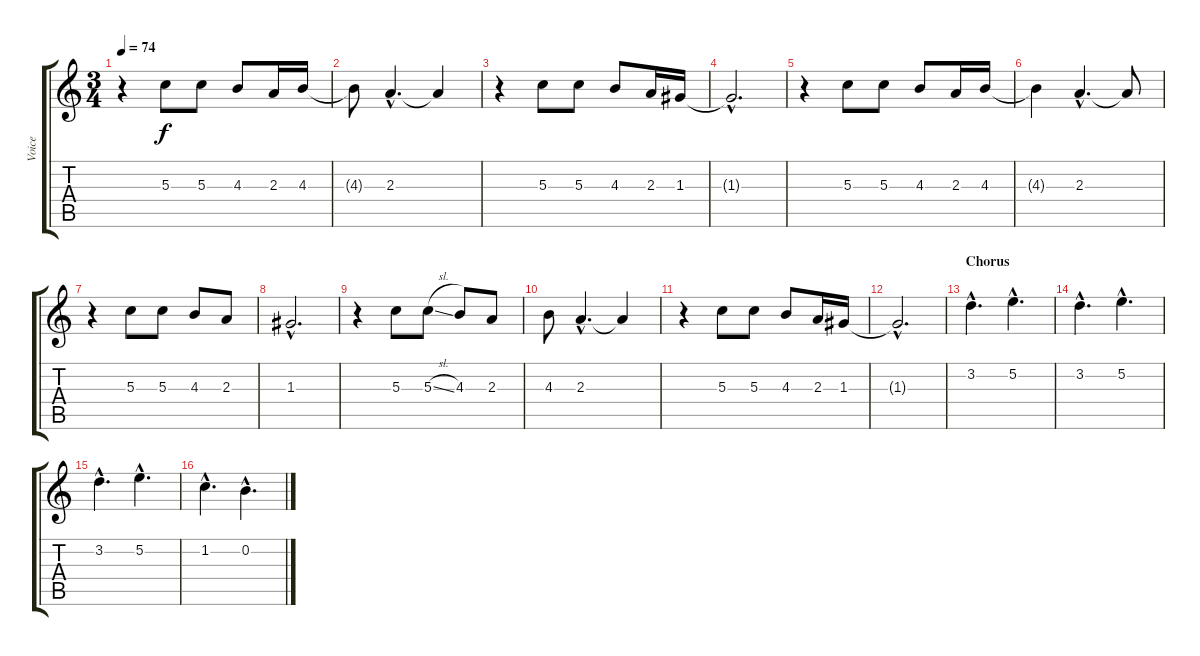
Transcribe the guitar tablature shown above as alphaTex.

\track ("Voice" "Voice") {instrument contrabass}
\staff {score tabs}
\tuning (E4 B3 G3 D3 A2 E2) {hide}
\ts (3 4)
\tempo 74
\clef g2
\ks c
r.4{dy f} 5.3.8 5.3.8 4.3.8 2.3.16 4.3.16 |
4.3{t}.8 2.3{hac}.4{d} 2.3{t}.4 |
r.4 5.3.8 5.3.8 4.3.8 2.3.16 1.3.16 |
1.3{hac t}.2{d} |
r.4 5.3.8 5.3.8 4.3.8 2.3.16 4.3.16 |
4.3{t}.4 2.3{hac}.4{d} 2.3{t}.8 |
r.4 5.3.8 5.3.8 4.3.8 2.3.8 |
1.3{hac}.2{d} |
r.4 5.3.8 5.3{sl}.8 4.3.8 2.3.8 |
4.3.8 2.3{hac}.4{d} 2.3{t}.4 |
r.4 5.3.8 5.3.8 4.3.8 2.3.16 1.3.16 |
1.3{hac t}.2{d} |
\section ("" "Chorus")
3.2{hac}.4{d} 5.2{hac}.4{d} |
3.2{hac}.4{d} 5.2{hac}.4{d} |
3.2{hac}.4{d} 5.2{hac}.4{d} |
1.2{hac}.4{d} 0.2{hac}.4{d}
